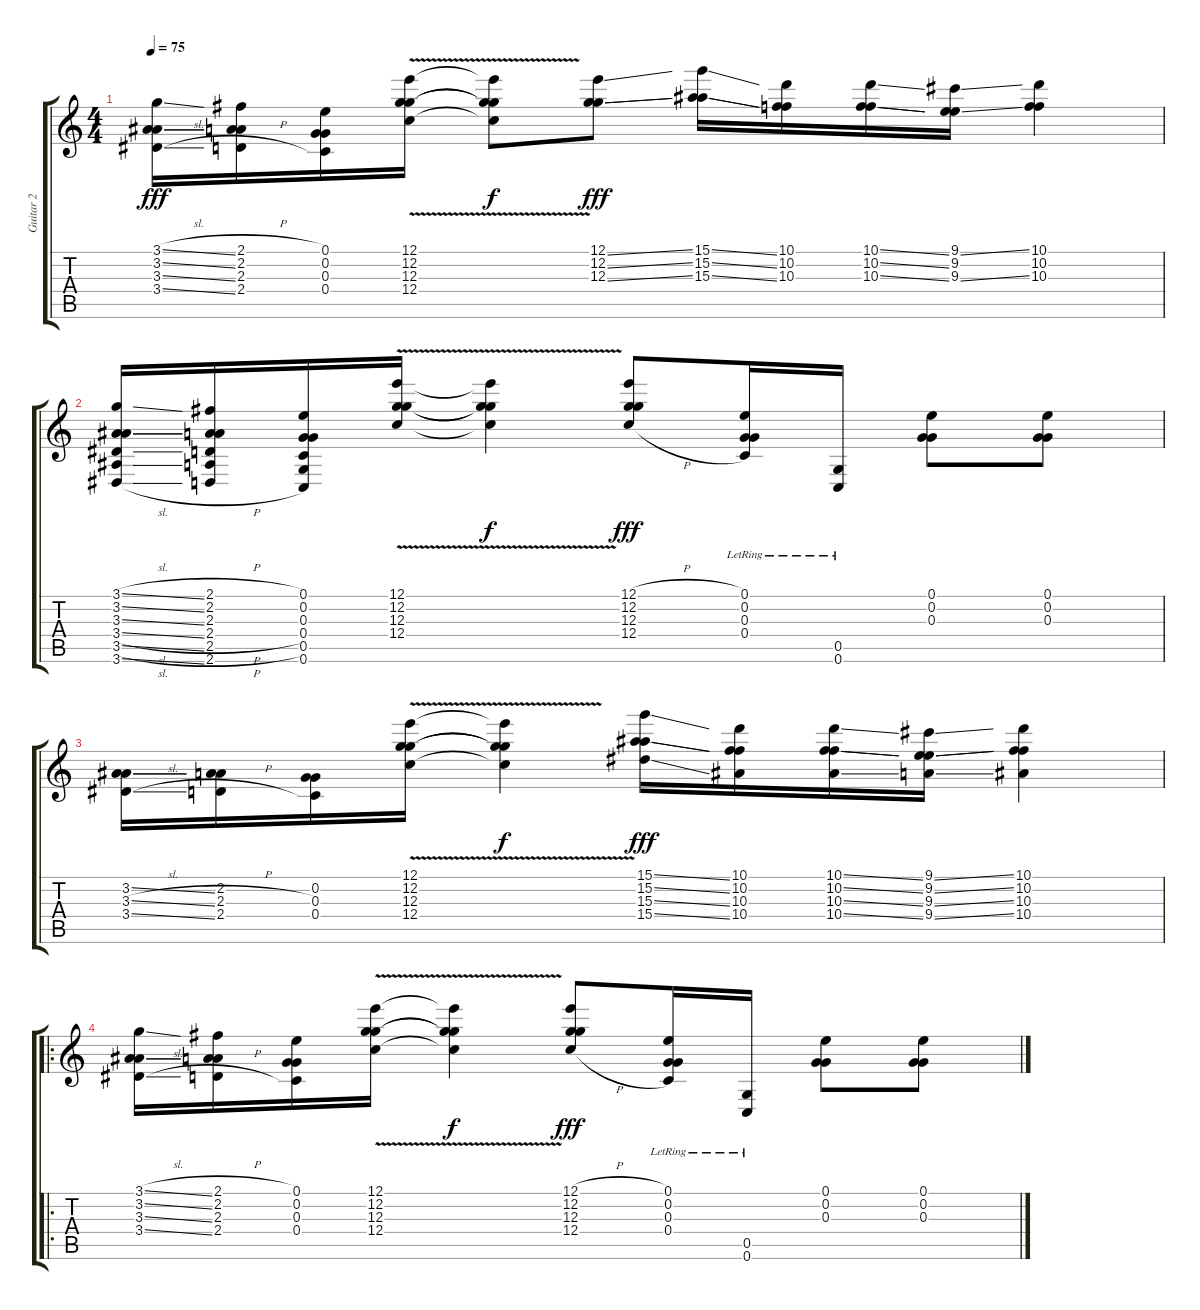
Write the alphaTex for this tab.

\track ("Guitar 2" "Guitar 2") {instrument acousticguitarnylon}
\staff {score tabs}
\tuning (E4 G3 G3 C3 G2 C2) {hide}
\ts (4 4)
\tempo 75
\clef g2
\ks c
(3.1{sl} 3.2{sl} 3.3{sl} 3.4{sl}).16{dy fff} (2.1{h} 2.2{h} 2.3{h} 2.4{h}).16 (0.1 0.2 0.3 0.4).16 (12.1{v} 12.2{v} 12.3{v} 12.4{v}).16 (12.1{t} 12.2{t} 12.3{t} 12.4{t}).8{dy f} (12.1{ss} 12.2{ss} 12.3{ss}).8{dy fff} (15.1{ss} 15.2{ss} 15.3{ss}).16 (10.1 10.2 10.3).16 (10.1{ss} 10.2{ss} 10.3{ss}).16 (9.1{ss} 9.2 9.3{ss}).16 (10.1 10.2 10.3).4 |
(3.1{sl} 3.2{sl} 3.3{sl} 3.4{sl} 3.5{sl} 3.6{sl}).16 (2.1{h} 2.2{h} 2.3{h} 2.4{h} 2.5{h} 2.6{h}).16 (0.1 0.2 0.3 0.4 0.5 0.6).16 (12.1{v} 12.2{v} 12.3{v} 12.4{v}).16 (12.1{t} 12.2{t} 12.3{t} 12.4{t}).4{dy f} (12.1{h} 12.2{h} 12.3{h} 12.4{h}).8{dy fff} (0.1{lr} 0.2{lr} 0.3{lr} 0.4{lr}).16 (0.5{lr} 0.6{lr}).16 (0.1 0.2 0.3).8 (0.1 0.2 0.3).8 |
(3.2{sl} 3.3{sl} 3.4{sl}).16 (2.2{h} 2.3{h} 2.4{h}).16 (0.2 0.3 0.4).16 (12.1{v} 12.2{v} 12.3{v} 12.4{v}).16 (12.1{t} 12.2{t} 12.3{t} 12.4{t}).4{dy f} (15.1{ss} 15.2{ss} 15.3{ss} 15.4{ss}).16{dy fff} (10.1 10.2 10.3 10.4).16 (10.1{ss} 10.2{ss} 10.3{ss} 10.4{ss}).16 (9.1{ss} 9.2{ss} 9.3{ss} 9.4{ss}).16 (10.1 10.2 10.3 10.4).4 |
\ro
(3.1{sl} 3.2{sl} 3.3{sl} 3.4{sl}).16 (2.1{h} 2.2{h} 2.3{h} 2.4{h}).16 (0.1 0.2 0.3 0.4).16 (12.1{v} 12.2{v} 12.3{v} 12.4{v}).16 (12.1{t} 12.2{t} 12.3{t} 12.4{t}).4{dy f} (12.1{h} 12.2{h} 12.3{h} 12.4{h}).8{dy fff} (0.1{lr} 0.2{lr} 0.3{lr} 0.4{lr}).16 (0.5{lr} 0.6{lr}).16 (0.1 0.2 0.3).8 (0.1 0.2 0.3).8
